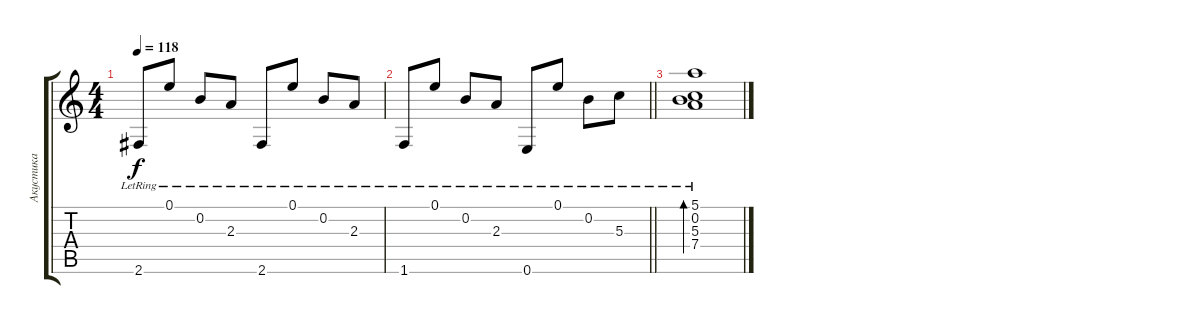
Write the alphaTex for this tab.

\track ("Акустика" "Акустика") {instrument acousticguitarsteel}
\staff {score tabs}
\tuning (E4 B3 G3 D3 A2 E2) {hide}
\ts (4 4)
\tempo 118
\clef g2
\ks c
2.6{lr}.8{dy f} 0.1{lr}.8 0.2{lr}.8 2.3{lr}.8 2.6{lr}.8 0.1{lr}.8 0.2{lr}.8 2.3{lr}.8 |
\barLineRight lightlight
1.6{lr}.8 0.1{lr}.8 0.2{lr}.8 2.3{lr}.8 0.6{lr}.8 0.1{lr}.8 0.2{lr}.8 5.3{lr}.8 |
(5.1{lr} 0.2{lr} 5.3{lr} 7.4{lr}).1{bd 240}
